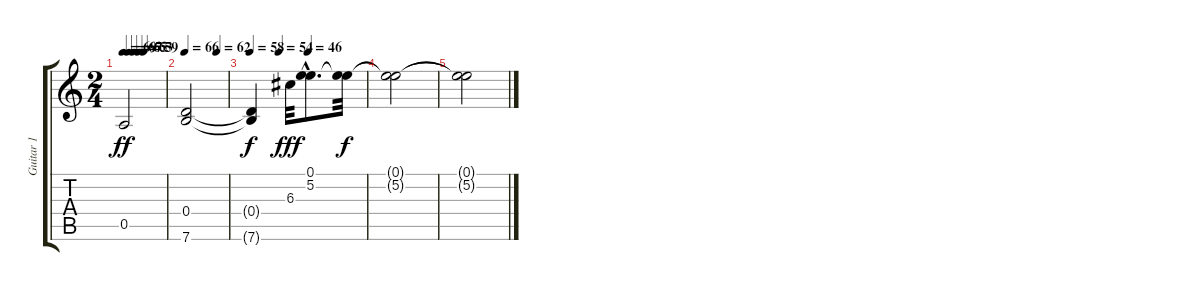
\track ("Guitar 1" "Guitar 1") {instrument acousticguitarnylon}
\staff {score tabs}
\tuning (E4 B3 G3 D3 A2 E2) {hide}
\ts (2 4)
\tempo 69
\tempo (67 0.125)
\tempo (65 0.25)
\tempo (63 0.375)
\tempo (59 0.5)
\clef g2
\ks c
0.5.2{dy ff} |
\tempo 66
\tempo (62 0.75)
(0.4 7.6).2 |
\tempo 58
\tempo (54 0.25)
\tempo (46 0.5)
(0.4{t} 7.6{t}).4{dy f} 6.3.32{dy fff} (0.1{hac} 5.2{hac}).8{d} (0.1{t} 5.2{t}).32{dy f} |
(0.1{t} 5.2{t}).2 |
(0.1{t} 5.2{t}).2
